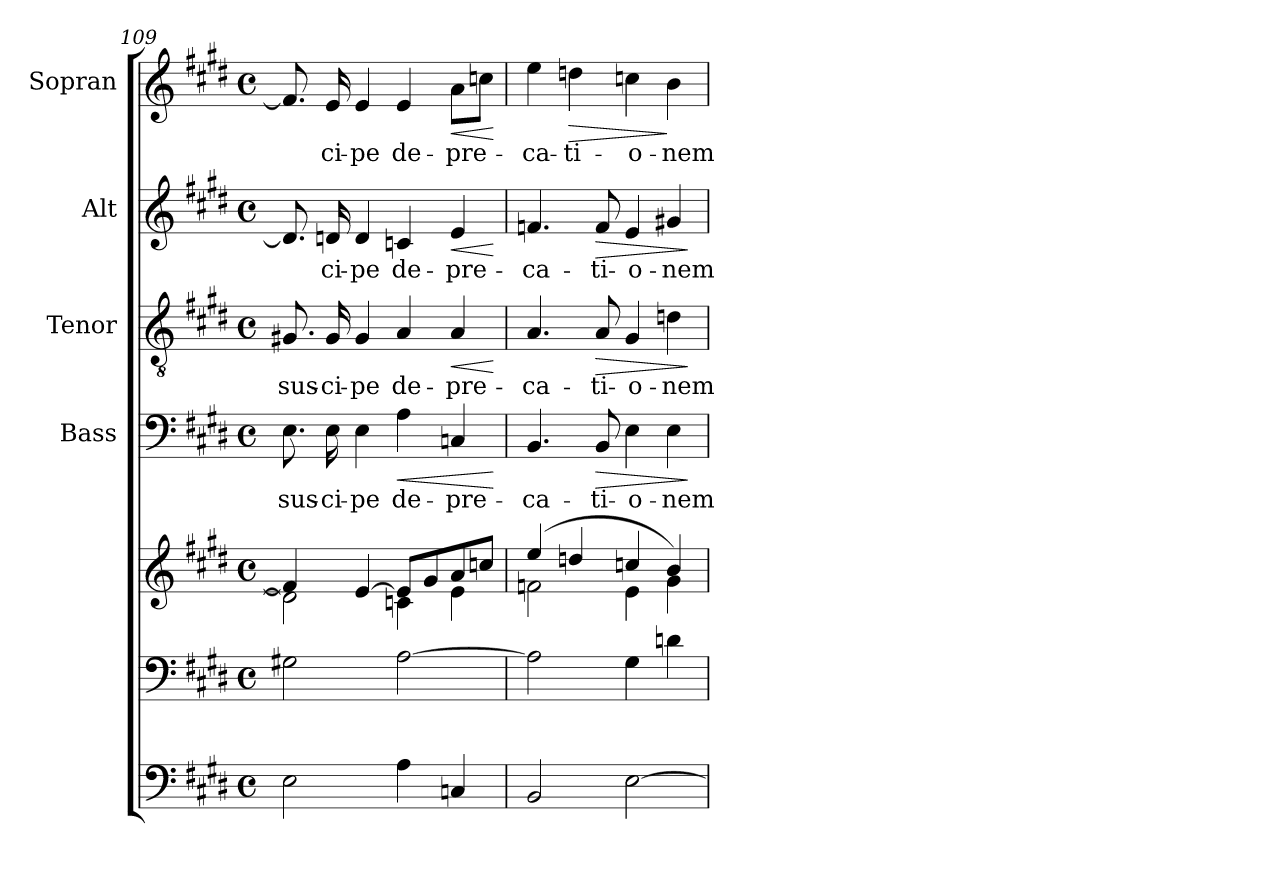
**kern	**kern	**kern	**kern	**text	**dynam	**kern	**text	**dynam	**kern	**text	**dynam	**kern	**text	**dynam
*part6	*part5	*part5	*part4	*part4	*part4	*part3	*part3	*part3	*part2	*part2	*part2	*part1	*part1	*part1
*staff7	*staff6	*staff5	*staff4	*staff4	*staff4	*staff3	*staff3	*staff3	*staff2	*staff2	*staff2	*staff1	*staff1	*staff1
*	*	*	*I"Bass	*	*	*I"Tenor	*	*	*I"Alt	*	*	*I"Sopran	*	*
*	*	*	*I'B.	*	*	*I'T.	*	*	*I'A.	*	*	*I'S.	*	*
*clefF4	*clefF4	*clefG2	*clefF4	*	*	*clefGv2	*	*	*clefG2	*	*	*clefG2	*	*
*ITrd7c12	*	*	*	*	*	*	*	*	*	*	*	*	*	*
*k[f#c#g#d#]	*k[f#c#g#d#]	*k[f#c#g#d#]	*k[f#c#g#d#]	*	*	*k[f#c#g#d#]	*	*	*k[f#c#g#d#]	*	*	*k[f#c#g#d#]	*	*
*E:	*E:	*E:	*E:	*	*	*E:	*	*	*E:	*	*	*E:	*	*
*M4/4	*M4/4	*M4/4	*M4/4	*	*	*M4/4	*	*	*M4/4	*	*	*M4/4	*	*
*met(c)	*met(c)	*met(c)	*met(c)	*	*	*met(c)	*	*	*met(c)	*	*	*met(c)	*	*
=109	=109	=109	=109	=109	=109	=109	=109	=109	=109	=109	=109	=109	=109	=109
*	*	*^	*	*	*	*	*	*	*	*	*	*	*	*
!	!	!	!	!	!LO:LY:b	!	!	!LO:LY:b	!	!	!	!	!	!	!
2EE\	2G#X\	4f/]	2d\]	8.E\	sus-	.	8.G#X/	sus-	.	8.d/]	.	.	8.f/]	.	.
!	!	!	!	!	!LO:LY:b	!	!	!LO:LY:b	!	!	!LO:LY:b	!	!	!LO:LY:b	!
.	.	.	.	16E\	-ci-	.	16G#/	-ci-	.	16dn/	-ci-	.	16e/	-ci-	.
!	!	!	!	!	!LO:LY:b	!	!	!LO:LY:b	!	!	!LO:LY:b	!	!	!LO:LY:b	!
.	.	[>4e/	.	4E\	-pe	.	4G#/	-pe	.	4d/	-pe	.	4e/	-pe	.
!	!	!	!	!	!LO:LY:b	!LO:HP:b	!	!LO:LY:b	!	!	!LO:LY:b	!	!	!LO:LY:b	!
4AA\	[2A\	8e/L]	4cn\	4A\	de-	<	4A/	de-	.	4cn/	de-	.	4e/	de-	.
.	.	8g#/	.	.	.	.	.	.	.	.	.	.	.	.	.
!	!	!	!	!	!LO:LY:b	!	!	!LO:LY:b	!LO:HP:b	!	!LO:LY:b	!LO:HP:b	!	!LO:LY:b	!LO:HP:b
4CCn/	.	8a/	4e\	4Cn/	-pre-	.	4A/	-pre-	<	4e/	-pre-	<	8a\L	-pre-	<
.	.	8ccn/J	.	.	.	.	.	.	.	.	.	.	8ccn\J	.	.
*	*	*v	*v	*	*	*	*	*	*	*	*	*	*	*	*
.	.	.	.	.	[	.	.	[	.	.	[	.	.	[
=110	=110	=110	=110	=110	=110	=110	=110	=110	=110	=110	=110	=110	=110	=110
*	*	*^	*	*	*	*	*	*	*	*	*	*	*	*
!	!	!	!	!	!LO:LY:b	!	!	!LO:LY:b	!	!	!LO:LY:b	!	!	!LO:LY:b	!
2BBB/	2A\]	(4ee/	2fn\	4.BB/	-ca-	.	4.A/	-ca-	.	4.fn/	-ca-	.	4ee\	-ca-	.
!	!	!	!	!	!	!	!	!	!	!	!	!	!	!LO:LY:b	!LO:HP:b
.	.	4ddn/	.	.	.	.	.	.	.	.	.	.	4ddn\	-ti-	>
!	!	!	!	!	!LO:LY:b	!LO:HP:b	!	!LO:LY:b	!LO:HP:b	!	!LO:LY:b	!LO:HP:b	!	!	!
.	.	.	.	8BB/	-ti-	>	8A/	-ti-	>	8f/	-ti-	>	.	.	.
!	!	!	!	!	!LO:LY:b	!	!	!LO:LY:b	!	!	!LO:LY:b	!	!	!LO:LY:b	!
[2EE\	4G#\	4ccn/	4e\	4E\	-o-	.	4G#/	-o-	.	4e/	-o-	.	4ccn\	-o-	.
!	!	!	!	!	!LO:LY:b	!	!	!LO:LY:b	!	!	!LO:LY:b	!	!	!LO:LY:b	!
.	4dn\	4b/)	4g#\	4E\	-nem	.	4dn\	-nem	.	4g#X/	-nem	.	4b\	-nem	]
*	*	*v	*v	*	*	*	*	*	*	*	*	*	*	*	*
.	.	.	.	.	]	.	.	]	.	.	]	.	.	.
=	=	=	=	=	=	=	=	=	=	=	=	=	=	=
*-	*-	*-	*-	*-	*-	*-	*-	*-	*-	*-	*-	*-	*-	*-
